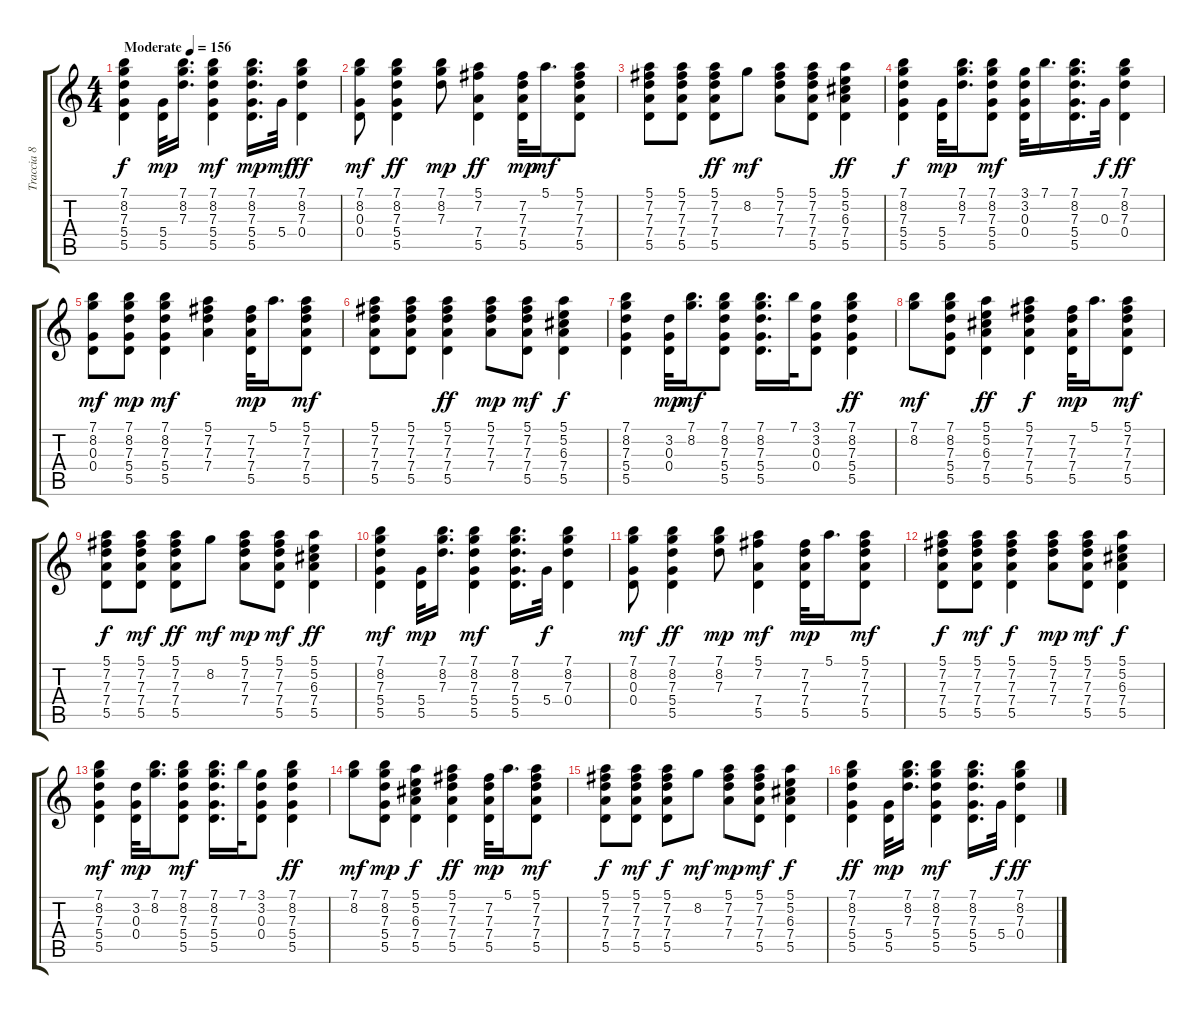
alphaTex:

\track ("Traccia 8" "Traccia 8") {instrument acousticguitarnylon}
\staff {score tabs}
\tuning (E4 B3 G3 D3 A2 E2) {hide}
\ts (4 4)
\tempo (156 "Moderate")
\clef g2
\ks c
(7.1 8.2 7.3 5.4 5.5).4{dy f instrument acousticguitarnylon} (5.4 5.5).32{dy mp} (7.1 8.2 7.3).16{d} (7.1 8.2 7.3 5.4 5.5).4{dy mf} (7.1 8.2 7.3 5.4 5.5).16{d dy mp} 5.4.32{dy mf} (7.1 8.2 7.3 0.4).4{dy ff} |
(7.1 8.2 0.3 0.4).8{dy mf} (7.1 8.2 7.3 5.4 5.5).4{dy ff} (7.1 8.2 7.3).8{dy mp} (5.1 7.2 7.4 5.5).4{dy ff} (7.2 7.3 7.4 5.5).32{dy mp} 5.1.16{d dy mf} (5.1 7.2 7.3 7.4 5.5).8 |
(5.1 7.2 7.3 7.4 5.5).8 (5.1 7.2 7.3 7.4 5.5).8 (5.1 7.2 7.3 7.4 5.5).8{dy ff} 8.2.8{dy mf} (5.1 7.2 7.3 7.4).8 (5.1 7.2 7.3 7.4 5.5).8 (5.1 5.2 6.3 7.4 5.5).4{dy ff} |
(7.1 8.2 7.3 5.4 5.5).4{dy f} (5.4 5.5).32{dy mp} (7.1 8.2 7.3).16{d} (7.1 8.2 7.3 5.4 5.5).8{dy mf} (3.1 3.2 0.3 0.4).32 7.1.16{d} (7.1 8.2 7.3 5.4 5.5).16{d} 0.3.32{dy f} (7.1 8.2 7.3 0.4).4{dy ff} |
(7.1 8.2 0.3 0.4).8{dy mf} (7.1 8.2 7.3 5.4 5.5).8{dy mp} (7.1 8.2 7.3 5.4 5.5).4{dy mf} (5.1 7.2 7.3 7.4).4 (7.2 7.3 7.4 5.5).32{dy mp} 5.1.16{d} (5.1 7.2 7.3 7.4 5.5).8{dy mf} |
(5.1 7.2 7.3 7.4 5.5).8 (5.1 7.2 7.3 7.4 5.5).8 (5.1 7.2 7.3 7.4 5.5).4{dy ff} (5.1 7.2 7.3 7.4).8{dy mp} (5.1 7.2 7.3 7.4 5.5).8{dy mf} (5.1 5.2 6.3 7.4 5.5).4{dy f} |
(7.1 8.2 7.3 5.4 5.5).4 (3.2 0.3 0.4).32{dy mp} (7.1 8.2).16{d dy mf} (7.1 8.2 7.3 5.4 5.5).8 (7.1 8.2 7.3 5.4 5.5).16{d} 7.1.32 (3.1 3.2 0.3 0.4).8 (7.1 8.2 7.3 5.4 5.5).4{dy ff} |
(7.1 8.2).8{dy mf} (7.1 8.2 7.3 5.4 5.5).8 (5.1 5.2 6.3 7.4 5.5).4{dy ff} (5.1 7.2 7.3 7.4 5.5).4{dy f} (7.2 7.3 7.4 5.5).32{dy mp} 5.1.16{d} (5.1 7.2 7.3 7.4 5.5).8{dy mf} |
(5.1 7.2 7.3 7.4 5.5).8{dy f} (5.1 7.2 7.3 7.4 5.5).8{dy mf} (5.1 7.2 7.3 7.4 5.5).8{dy ff} 8.2.8{dy mf} (5.1 7.2 7.3 7.4).8{dy mp} (5.1 7.2 7.3 7.4 5.5).8{dy mf} (5.1 5.2 6.3 7.4 5.5).4{dy ff} |
(7.1 8.2 7.3 5.4 5.5).4{dy mf} (5.4 5.5).32{dy mp} (7.1 8.2 7.3).16{d} (7.1 8.2 7.3 5.4 5.5).4{dy mf} (7.1 8.2 7.3 5.4 5.5).16{d} 5.4.32{dy f} (7.1 8.2 7.3 0.4).4 |
(7.1 8.2 0.3 0.4).8{dy mf} (7.1 8.2 7.3 5.4 5.5).4{dy ff} (7.1 8.2 7.3).8{dy mp} (5.1 7.2 7.4 5.5).4{dy mf} (7.2 7.3 7.4 5.5).32{dy mp} 5.1.16{d} (5.1 7.2 7.3 7.4 5.5).8{dy mf} |
(5.1 7.2 7.3 7.4 5.5).8{dy f} (5.1 7.2 7.3 7.4 5.5).8{dy mf} (5.1 7.2 7.3 7.4 5.5).4{dy f} (5.1 7.2 7.3 7.4).8{dy mp} (5.1 7.2 7.3 7.4 5.5).8{dy mf} (5.1 5.2 6.3 7.4 5.5).4{dy f} |
(7.1 8.2 7.3 5.4 5.5).4{dy mf} (3.2 0.3 0.4).32{dy mp} (7.1 8.2).16{d} (7.1 8.2 7.3 5.4 5.5).8{dy mf} (7.1 8.2 7.3 5.4 5.5).16{d} 7.1.32 (3.1 3.2 0.3 0.4).8 (7.1 8.2 7.3 5.4 5.5).4{dy ff} |
(7.1 8.2).8{dy mf} (7.1 8.2 7.3 5.4 5.5).8{dy mp} (5.1 5.2 6.3 7.4 5.5).4{dy f} (5.1 7.2 7.3 7.4 5.5).4{dy ff} (7.2 7.3 7.4 5.5).32{dy mp} 5.1.16{d} (5.1 7.2 7.3 7.4 5.5).8{dy mf} |
(5.1 7.2 7.3 7.4 5.5).8{dy f} (5.1 7.2 7.3 7.4 5.5).8{dy mf} (5.1 7.2 7.3 7.4 5.5).8{dy f} 8.2.8{dy mf} (5.1 7.2 7.3 7.4).8{dy mp} (5.1 7.2 7.3 7.4 5.5).8{dy mf} (5.1 5.2 6.3 7.4 5.5).4{dy f} |
(7.1 8.2 7.3 5.4 5.5).4{dy ff} (5.4 5.5).32{dy mp} (7.1 8.2 7.3).16{d} (7.1 8.2 7.3 5.4 5.5).4{dy mf} (7.1 8.2 7.3 5.4 5.5).16{d} 5.4.32{dy f} (7.1 8.2 7.3 0.4).4{dy ff}
